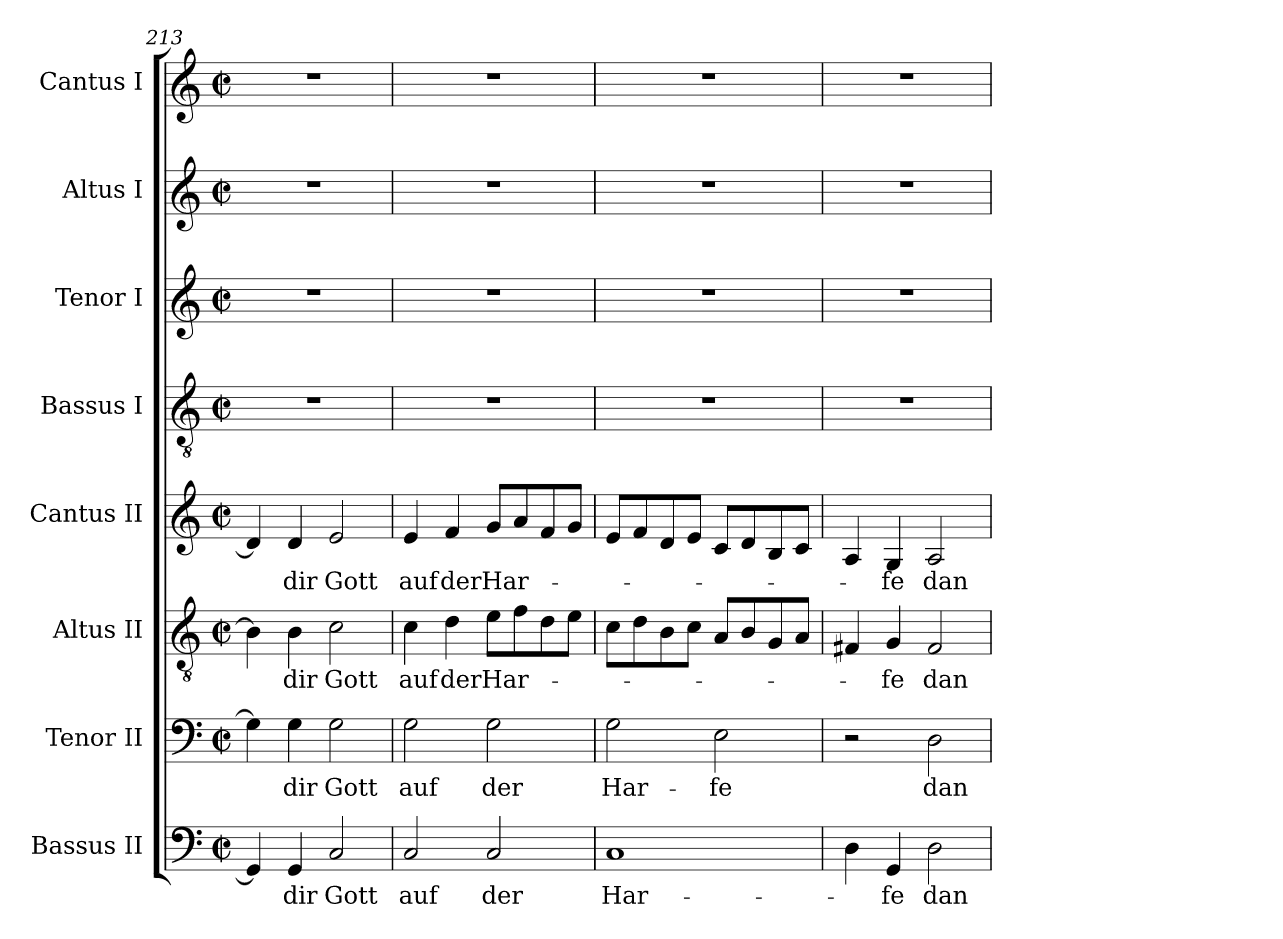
**kern	**text	**kern	**text	**kern	**text	**kern	**text	**kern	**kern	**kern	**kern
*part8	*part8	*part7	*part7	*part6	*part6	*part5	*part5	*part4	*part3	*part2	*part1
*staff8	*staff8	*staff7	*staff7	*staff6	*staff6	*staff5	*staff5	*staff4	*staff3	*staff2	*staff1
*I"Bassus II	*	*I"Tenor II	*	*I"Altus II	*	*I"Cantus II	*	*I"Bassus I	*I"Tenor I	*I"Altus I	*I"Cantus I
*I'B2	*	*I'T2	*	*I'A2	*	*I'C2	*	*I'B1	*I'T1	*I'A1	*I'C1
*clefF4	*	*clefF4	*	*clefGv2	*	*clefG2	*	*clefGv2	*clefG2	*clefG2	*clefG2
*k[]	*	*k[]	*	*k[]	*	*k[]	*	*k[]	*k[]	*k[]	*k[]
*C:	*	*C:	*	*C:	*	*C:	*	*C:	*C:	*C:	*C:
*M2/2	*	*M2/2	*	*M2/2	*	*M2/2	*	*M2/2	*M2/2	*M2/2	*M2/2
*met(c|)	*	*met(c|)	*	*met(c|)	*	*met(c|)	*	*met(c|)	*met(c|)	*met(c|)	*met(c|)
=213	=213	=213	=213	=213	=213	=213	=213	=213	=213	=213	=213
4GG/]	.	4G\]	.	4B\]	.	4d/]	.	1r	1r	1r	1r
!	!LO:LY:b	!	!	!	!	!	!	!	!	!	!
!	!	!	!LO:LY:b	!	!	!	!	!	!	!	!
!	!	!	!	!	!LO:LY:b	!	!	!	!	!	!
!	!	!	!	!	!	!	!LO:LY:b	!	!	!	!
4GG/	dir	4G\	dir	4B\	dir	4d/	dir	.	.	.	.
!	!LO:LY:b	!	!	!	!	!	!	!	!	!	!
!	!	!	!LO:LY:b	!	!	!	!	!	!	!	!
!	!	!	!	!	!LO:LY:b	!	!	!	!	!	!
!	!	!	!	!	!	!	!LO:LY:b	!	!	!	!
2C/	Gott	2G\	Gott	2c\	Gott	2e/	Gott	.	.	.	.
=214	=214	=214	=214	=214	=214	=214	=214	=214	=214	=214	=214
!	!LO:LY:b	!	!	!	!	!	!	!	!	!	!
!	!	!	!LO:LY:b	!	!	!	!	!	!	!	!
!	!	!	!	!	!LO:LY:b	!	!	!	!	!	!
!	!	!	!	!	!	!	!LO:LY:b	!	!	!	!
2C/	auf	2G\	auf	4c\	auf	4e/	auf	1r	1r	1r	1r
!	!	!	!	!	!LO:LY:b	!	!	!	!	!	!
!	!	!	!	!	!	!	!LO:LY:b	!	!	!	!
.	.	.	.	4d\	der	4f/	der	.	.	.	.
!	!LO:LY:b	!	!	!	!	!	!	!	!	!	!
!	!	!	!LO:LY:b	!	!	!	!	!	!	!	!
!	!	!	!	!	!LO:LY:b	!	!	!	!	!	!
!	!	!	!	!	!	!	!LO:LY:b	!	!	!	!
2C/	der	2G\	der	8e\L	Har-	8g/L	Har-	.	.	.	.
.	.	.	.	8f\	.	8a/	.	.	.	.	.
.	.	.	.	8d\	.	8f/	.	.	.	.	.
.	.	.	.	8e\J	.	8g/J	.	.	.	.	.
=215	=215	=215	=215	=215	=215	=215	=215	=215	=215	=215	=215
!	!LO:LY:b	!	!	!	!	!	!	!	!	!	!
!	!	!	!LO:LY:b	!	!	!	!	!	!	!	!
1C	Har-	2G\	Har-	8c\L	.	8e/L	.	1r	1r	1r	1r
.	.	.	.	8d\	.	8f/	.	.	.	.	.
.	.	.	.	8B\	.	8d/	.	.	.	.	.
.	.	.	.	8c\J	.	8e/J	.	.	.	.	.
!	!	!	!LO:LY:b	!	!	!	!	!	!	!	!
.	.	2E\	-fe	8A/L	.	8c/L	.	.	.	.	.
.	.	.	.	8B/	.	8d/	.	.	.	.	.
.	.	.	.	8G/	.	8B/	.	.	.	.	.
.	.	.	.	8A/J	.	8c/J	.	.	.	.	.
=216	=216	=216	=216	=216	=216	=216	=216	=216	=216	=216	=216
4D\	.	2r	.	4F#X/	.	4A/	.	1r	1r	1r	1r
!	!LO:LY:b	!	!	!	!	!	!	!	!	!	!
!	!	!	!	!	!LO:LY:b	!	!	!	!	!	!
!	!	!	!	!	!	!	!LO:LY:b	!	!	!	!
4GG/	-fe	.	.	4G/	-fe	4G/	-fe	.	.	.	.
!	!LO:LY:b	!	!	!	!	!	!	!	!	!	!
!	!	!	!LO:LY:b	!	!	!	!	!	!	!	!
!	!	!	!	!	!LO:LY:b	!	!	!	!	!	!
!	!	!	!	!	!	!	!LO:LY:b	!	!	!	!
2D\	dan-	2D\	dan-	2F#/	dan-	2A/	dan-	.	.	.	.
=	=	=	=	=	=	=	=	=	=	=	=
*-	*-	*-	*-	*-	*-	*-	*-	*-	*-	*-	*-
